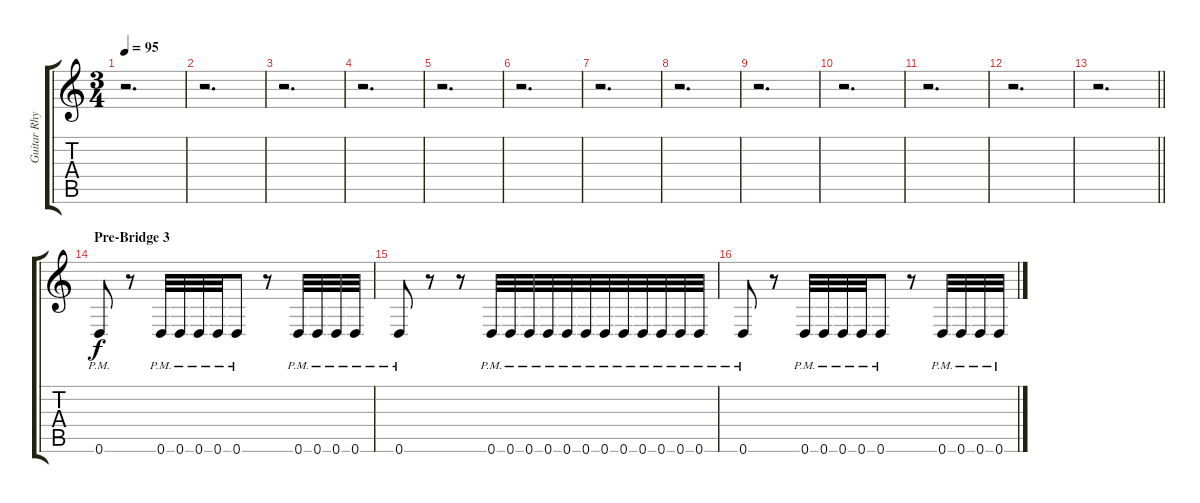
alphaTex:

\track ("Guitar Rhythm Zacky" "Guitar Rhy") {instrument distortionguitar}
\staff {score tabs}
\tuning (E4 B3 G3 D3 A2 D2) {hide}
\ts (3 4)
\tempo 95
\clef g2
\ks c
r.2{d dy f} |
r.2{d} |
r.2{d} |
r.2{d} |
r.2{d} |
r.2{d} |
r.2{d} |
r.2{d} |
r.2{d} |
r.2{d} |
r.2{d} |
r.2{d} |
\barLineRight lightlight
r.2{d} |
\section ("" "Pre-Bridge 3")
0.6{pm}.8 r.8 0.6{pm}.32 0.6{pm}.32 0.6{pm}.32 0.6{pm}.32 0.6{pm}.8 r.8 0.6{pm}.32 0.6{pm}.32 0.6{pm}.32 0.6{pm}.32 |
0.6{pm}.8 r.8 r.8 0.6{pm}.32 0.6{pm}.32 0.6{pm}.32 0.6{pm}.32{beam merge} 0.6{pm}.32 0.6{pm}.32 0.6{pm}.32 0.6{pm}.32 0.6{pm}.32 0.6{pm}.32 0.6{pm}.32 0.6{pm}.32 |
0.6{pm}.8 r.8 0.6{pm}.32 0.6{pm}.32 0.6{pm}.32 0.6{pm}.32 0.6{pm}.8 r.8 0.6{pm}.32 0.6{pm}.32 0.6{pm}.32 0.6{pm}.32
